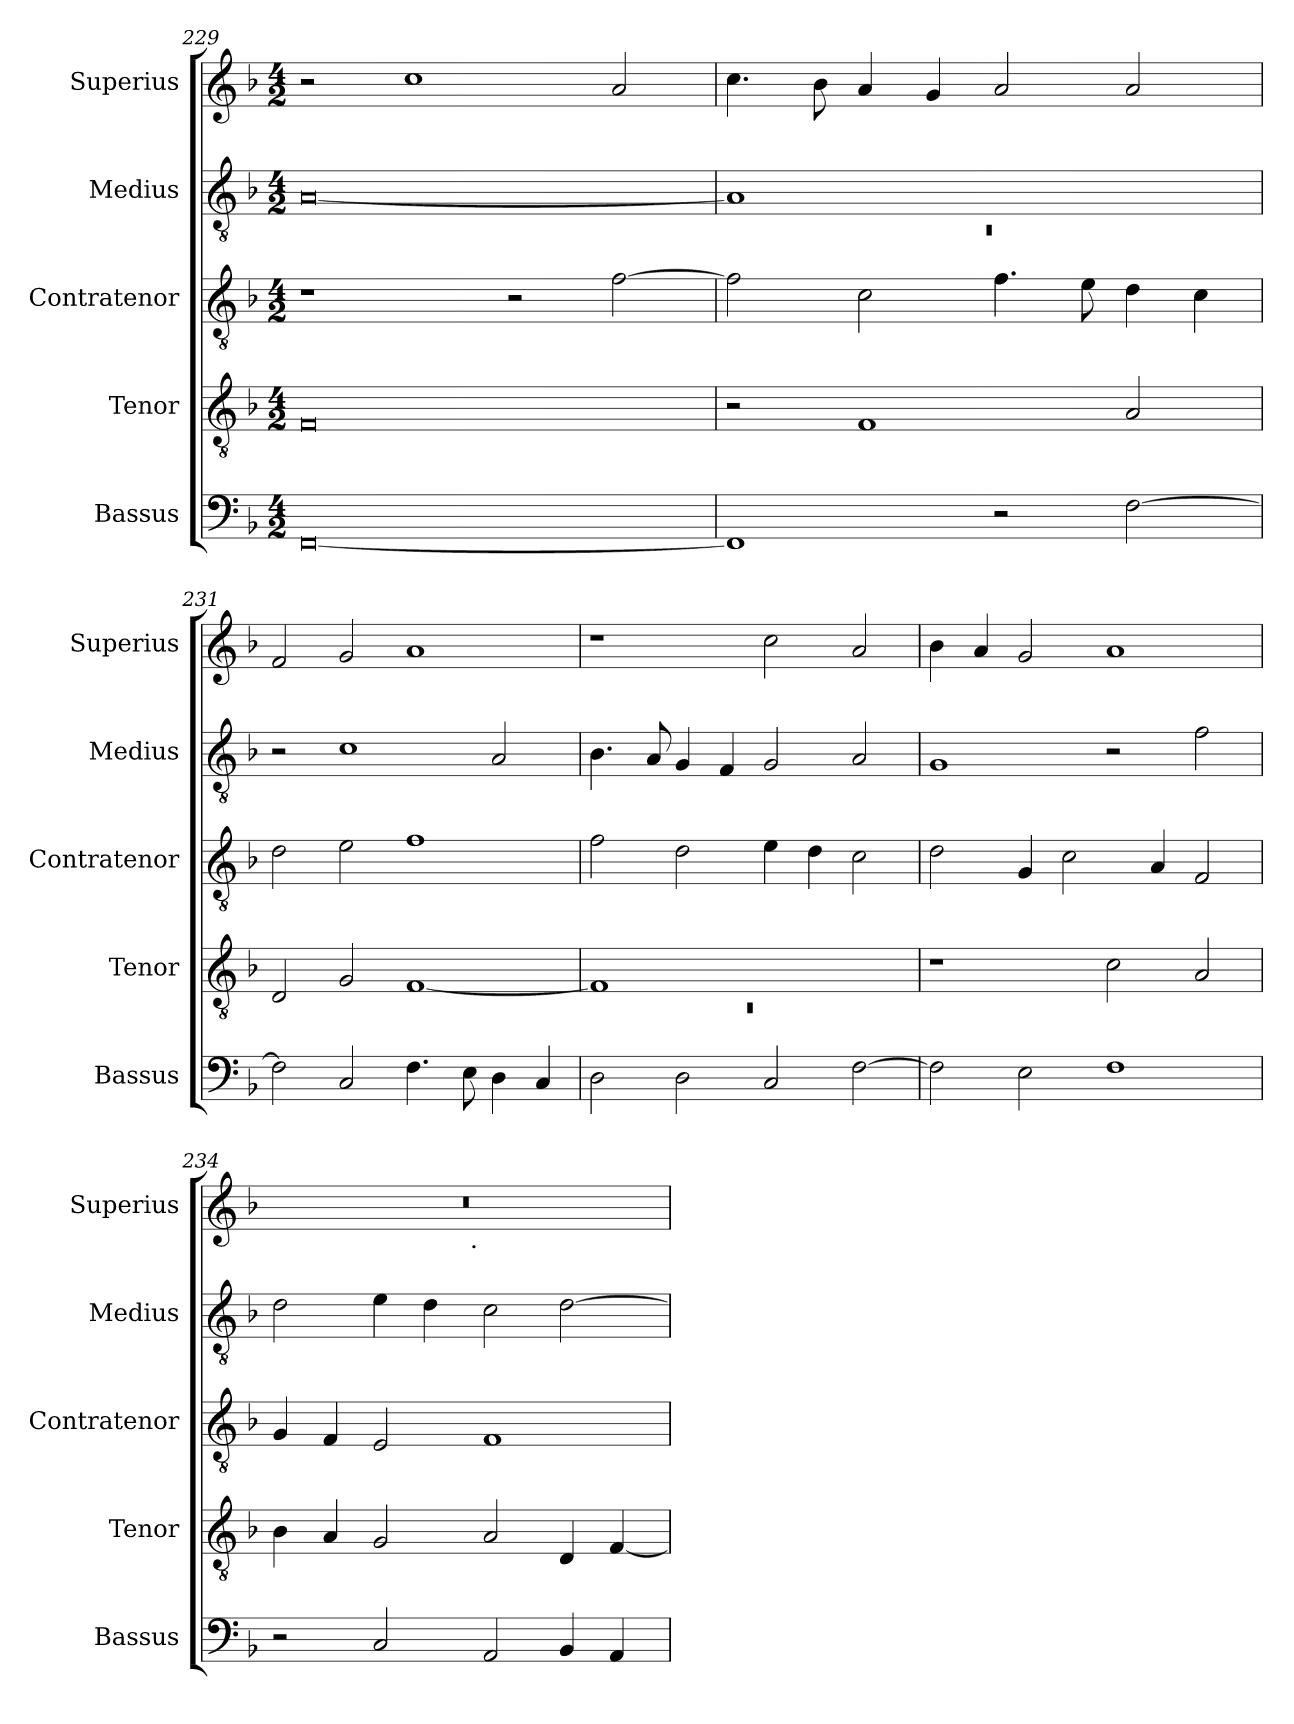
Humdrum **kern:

**kern	**kern	**kern	**kern	**kern
*part5	*part4	*part3	*part2	*part1
*staff5	*staff4	*staff3	*staff2	*staff1
*I"Bassus	*I"Tenor	*I"Contratenor	*I"Medius	*I"Superius
*I'Bassus	*I'Tenor	*I'Contratenor	*I'Medius	*I'Superius
*clefF4	*clefGv2	*clefGv2	*clefGv2	*clefG2
*k[b-]	*k[b-]	*k[b-]	*k[b-]	*k[b-]
*F:	*F:	*F:	*F:	*F:
*M4/2	*M4/2	*M4/2	*M4/2	*M4/2
=229	=229	=229	=229	=229
[<0FF	0F	1r	[<0A	2r
.	.	.	.	1cc
.	.	2r	.	.
.	.	[>2f\	.	2a/
=230	=230	=230	=230	=230
*	*	*	*^	*
!	!	!	!	!LO:N:vis=1	!
1FF]	2r	2f\]	1A]	0rC	4.cc\
.	.	.	.	.	8b-\
.	1F	2c\	.	.	4a/
.	.	.	.	.	4g/
2r	.	4.f\	1ryy	.	2a/
.	.	8e\	.	.	.
[>2F\	2A/	4d\	.	.	2a/
.	.	4c\	.	.	.
*	*	*	*v	*v	*
=231	=231	=231	=231	=231
2F\]	2D/	2d\	2r	2f/
2C/	2G/	2e\	1c	2g/
4.F\	[<1F	1f	.	1a
8E\	.	.	.	.
4D\	.	.	2A/	.
4C/	.	.	.	.
=232	=232	=232	=232	=232
*	*^	*	*	*
!	!	!LO:N:vis=1	!	!	!
2D\	1F]	0rC	2f\	4.B-\	1r
.	.	.	.	8A/	.
2D\	.	.	2d\	4G/	.
.	.	.	.	4F/	.
2C/	1ryy	.	4e\	2G/	2cc\
.	.	.	4d\	.	.
[>2F\	.	.	2c\	2A/	2a/
*	*v	*v	*	*	*
=233	=233	=233	=233	=233
2F\]	1r	2d\	1G	4b-\
.	.	.	.	4a/
2E\	.	4G/	.	2g/
.	.	2c\	.	.
1F	2c\	.	2r	1a
.	.	4A/	.	.
.	2A/	2F/	2f\	.
=234	=234	=234	=234	=234
*	*	*	*	*^
2r	4B-\	4G/	2d\	0r	2ryy
.	4A/	4F/	.	.	.
2C/	2G/	2E/	4e\	.	4...ryy
.	.	.	4d\	.	.
!	!	!	!	!	!LO:TX:b:t=.
.	.	.	.	.	1ryy
2AA/	2A/	1F	2c\	.	.
4BB-/	4D/	.	[<2d\	.	.
4AA/	[<4F/	.	.	.	.
.	.	.	.	.	32ryy
*	*	*	*	*v	*v
=	=	=	=	=
*-	*-	*-	*-	*-
